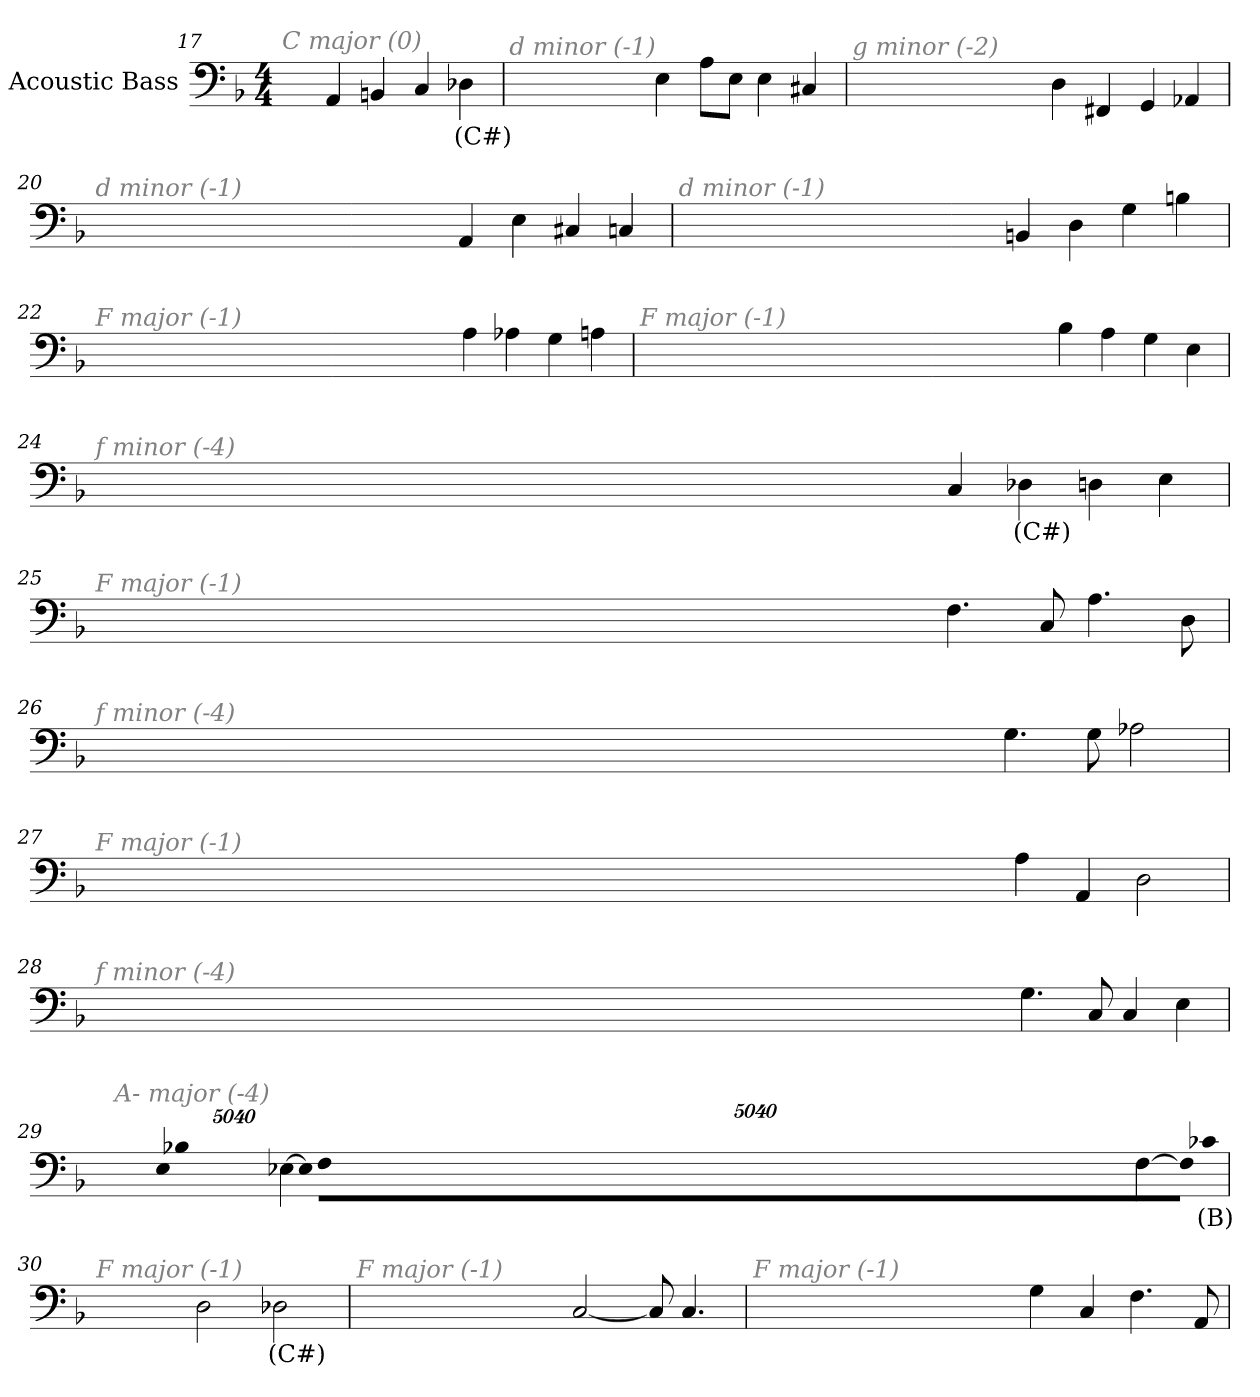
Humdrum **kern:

**kern	**text
*part1	*part1
*staff1	*staff1
*I"Acoustic Bass	*
*clefF4	*
*ITrd7c12	*
*k[b-]	*
*F:	*
*M4/4	*
=17	=17
!LO:TX:i:color=#808080:t=C major (0)	!
4AAA	.
4BBBn	.
4CC	.
4DD-Xi	(C#)
=18	=18
!LO:TX:i:color=#808080:t=d minor (-1)	!
4EE	.
8AAL	.
8EEJ	.
4EE	.
4CC#X	.
=19	=19
!LO:TX:i:color=#808080:t=g minor (-2)	!
4DD	.
4FFF#X	.
4GGG	.
4AAA-X	.
=20	=20
!LO:TX:i:color=#808080:t=d minor (-1)	!
4AAA	.
4EE	.
4CC#X	.
4CCn	.
=21	=21
!LO:TX:i:color=#808080:t=d minor (-1)	!
4BBBn	.
4DD	.
4GG	.
4BBn	.
=22	=22
!LO:TX:i:color=#808080:t=F major (-1)	!
4AA	.
4AA-X	.
4GG	.
4AAn	.
=23	=23
!LO:TX:i:color=#808080:t=F major (-1)	!
4BB-	.
4AA	.
4GG	.
4EE	.
=24	=24
!LO:TX:i:color=#808080:t=f minor (-4)	!
4CC	.
4DD-Xi	(C#)
4DD	.
4EE	.
=25	=25
!LO:TX:i:color=#808080:t=F major (-1)	!
4.FF	.
8CC	.
4.AA	.
8DD	.
=26	=26
!LO:TX:i:color=#808080:t=f minor (-4)	!
4.GG	.
8GG	.
2AA-X	.
=27	=27
!LO:TX:i:color=#808080:t=F major (-1)	!
4AA	.
4AAA	.
2DD	.
=28	=28
!LO:TX:i:color=#808080:t=f minor (-4)	!
4.GG	.
8CC	.
4CC	.
4EE	.
=29	=29
!LO:TX:i:color=#808080:t=A- major (-4)	!
[4FF	.
!LO:N:vis=8	!
40320%3347FFL]	.
!LO:N:vis=8	!
40320%3347C-Xi	(B)
!LO:N:vis=8	!
40320%3347FFJ	.
[4EE-X	.
!LO:N:vis=8	!
40320%3347EE-L]	.
!LO:N:vis=8	!
40320%3347BB-X	.
!LO:N:vis=8	!
40320%3347EE-J	.
=30	=30
!LO:TX:i:color=#808080:t=F major (-1)	!
2DD	.
2DD-Xi	(C#)
=31	=31
!LO:TX:i:color=#808080:t=F major (-1)	!
[2CC	.
8CC]	.
4.CC	.
=32	=32
!LO:TX:i:color=#808080:t=F major (-1)	!
4GG	.
4CC	.
4.FF	.
8AAA	.
=	=
*-	*-
